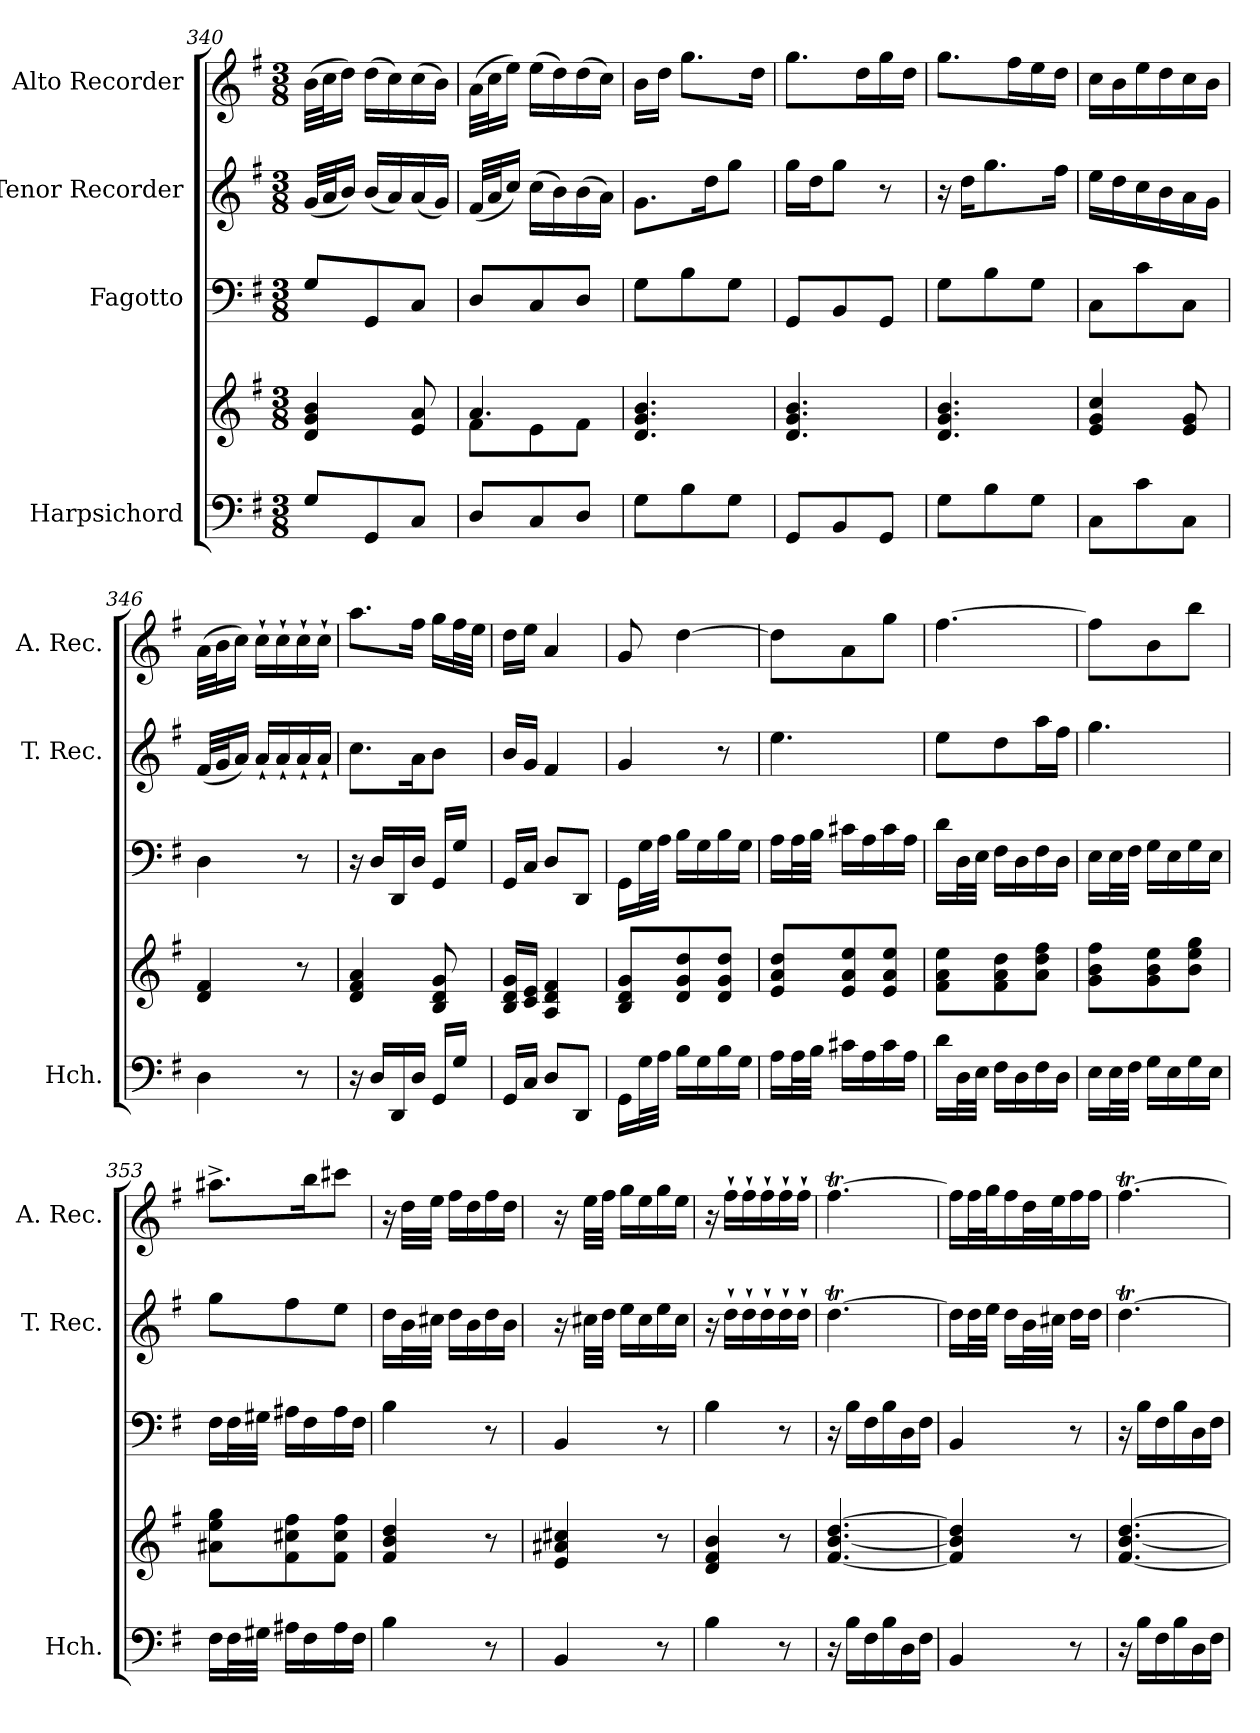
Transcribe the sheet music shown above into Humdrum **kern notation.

**kern	**kern	**kern	**kern	**kern
*part4	*part4	*part3	*part2	*part1
*staff5	*staff4	*staff3	*staff2	*staff1
*I"Harpsichord	*	*I"Fagotto	*I"Tenor Recorder	*I"Alto Recorder
*I'Hch.	*	*	*I'T. Rec.	*I'A. Rec.
*clefF4	*clefG2	*clefF4	*clefG2	*clefG2
*k[f#]	*k[f#]	*k[f#]	*k[f#]	*k[f#]
*M3/8	*M3/8	*M3/8	*M3/8	*M3/8
=340	=340	=340	=340	=340
8G/L	4d/ 4g/ 4b/	8G/L	(32g/LLL	(>32b\LLL
.	.	.	32a/J	32cc\J
.	.	.	16b/JJ)	16dd\JJ)
8GG/	.	8GG/	(16b/LL	(>16dd\LL
.	.	.	16a/)	16cc\)
8C/J	8e/ 8a/	8C/J	(16a/	(>16cc\
.	.	.	16g/JJ)	16b\JJ)
=341	=341	=341	=341	=341
*	*^	*	*	*
8D/L	4.a/	8f#\L	8D/L	(32f#/LLL	(>32a\LLL
.	.	.	.	32a/J	32cc\J
.	.	.	.	16cc/JJ)	16ee\JJ)
8C/	.	8e\	8C/	(>16cc\LL	(>16ee\LL
.	.	.	.	16b\)	16dd\)
8D/J	.	8f#\J	8D/J	(>16b\	(>16dd\
.	.	.	.	16a\JJ)	16cc\JJ)
*	*v	*v	*	*	*
=342	=342	=342	=342	=342
8G\L	4.d/ 4.g/ 4.b/	8G\L	8.g\L	16b\LL
.	.	.	.	16dd\JJ
8B\	.	8B\	.	8.gg\L
.	.	.	16dd\K	.
8G\J	.	8G\J	8gg\J	.
.	.	.	.	16dd\Jk
=343	=343	=343	=343	=343
8GG/L	4.d/ 4.g/ 4.b/	8GG/L	16gg\LL	8.gg\L
.	.	.	16dd\J	.
8BB/	.	8BB/	8gg\J	.
.	.	.	.	16dd\L
8GG/J	.	8GG/J	8r	16gg\
.	.	.	.	16dd\JJ
=344	=344	=344	=344	=344
8G\L	4.d/ 4.g/ 4.b/	8G\L	16r	8.gg\L
.	.	.	16dd\KL	.
8B\	.	8B\	8.gg\	.
.	.	.	.	16ff#\L
8G\J	.	8G\J	.	16ee\
.	.	.	16ff#\Jk	16dd\JJ
!!LO:LB:g=z
=345	=345	=345	=345	=345
8C\L	4e/ 4g/ 4cc/	8C\L	16ee\LL	16cc\LL
.	.	.	16dd\	16b\
8c\	.	8c\	16cc\	16ee\
.	.	.	16b\	16dd\
8C\J	8e/ 8g/	8C\J	16a\	16cc\
.	.	.	16g\JJ	16b\JJ
=346	=346	=346	=346	=346
4D\	4d/ 4f#/	4D\	(32f#/LLL	(>32a\LLL
.	.	.	32g/J	32b\J
.	.	.	16a/JJ)	16cc\JJ)
.	.	.	16a`/LL	16cc`\LL
.	.	.	16a`/	16cc`\
8r	8r	8r	16a`/	16cc`\
.	.	.	16a`/JJ	16cc`\JJ
=347	=347	=347	=347	=347
16r	4d/ 4f#/ 4a/	16r	8.cc\L	8.aa\L
16D/LL	.	16D/LL	.	.
16DD/	.	16DD/	.	.
16D/JJ	.	16D/JJ	16a\K	16ff#\Jk
16GG/LL	8B/ 8d/ 8g/	16GG/LL	8b\J	16gg\LL
16G/JJ	.	16G/JJ	.	32ff#\L
.	.	.	.	32ee\JJJ
=348	=348	=348	=348	=348
16GG/LL	16B/ 16d/ 16g/LL	16GG/LL	16b/LL	16dd\LL
16C/JJ	16c/ 16e/JJ	16C/JJ	16g/JJ	16ee\JJ
8D/L	4A/ 4d/ 4f#/	8D/L	4f#/	4a/
8DD/J	.	8DD/J	.	.
=349	=349	=349	=349	=349
16GG\LL	8B/ 8d/ 8g/L	16GG\LL	4g/	8g/
32G\L	.	32G\L	.	.
32A\JJJ	.	32A\JJJ	.	.
16B\LL	8d/ 8g/ 8dd/	16B\LL	.	[4dd\
16G\	.	16G\	.	.
16B\	8d/ 8g/ 8dd/J	16B\	8r	.
16G\JJ	.	16G\JJ	.	.
=350	=350	=350	=350	=350
16A\LL	8e/ 8a/ 8dd/L	16A\LL	4.ee\	8dd\L]
32A\L	.	32A\L	.	.
32B\JJJ	.	32B\JJJ	.	.
16c#X\LL	8e/ 8a/ 8ee/	16c#X\LL	.	8a\
16A\	.	16A\	.	.
16c#\	8e/ 8a/ 8ee/J	16c#\	.	8gg\J
16A\JJ	.	16A\JJ	.	.
=351	=351	=351	=351	=351
16d\LL	8f#\ 8a\ 8ee\L	16d\LL	8ee\L	[4.ff#\
32D\L	.	32D\L	.	.
32E\JJJ	.	32E\JJJ	.	.
16F#\LL	8f#\ 8a\ 8dd\	16F#\LL	8dd\	.
16D\	.	16D\	.	.
16F#\	8a\ 8dd\ 8ff#\J	16F#\	16aa\L	.
16D\JJ	.	16D\JJ	16ff#\JJ	.
=352	=352	=352	=352	=352
16E\LL	8g\ 8b\ 8ff#\L	16E\LL	4.gg\	8ff#\L]
32E\L	.	32E\L	.	.
32F#\JJJ	.	32F#\JJJ	.	.
16G\LL	8g\ 8b\ 8ee\	16G\LL	.	8b\
16E\	.	16E\	.	.
16G\	8b\ 8ee\ 8gg\J	16G\	.	8bb\J
16E\JJ	.	16E\JJ	.	.
!!LO:PB:g=z
=353	=353	=353	=353	=353
16F#\LL	8a#X\ 8ee\ 8gg\L	16F#\LL	8gg\L	8.aa#X^\L
32F#\L	.	32F#\L	.	.
32G#X\JJJ	.	32G#X\JJJ	.	.
16A#X\LL	8f#\ 8cc#X\ 8ff#\	16A#X\LL	8ff#\	.
16F#\	.	16F#\	.	16bb\K
16A#\	8f#\ 8cc#\ 8ff#\J	16A#\	8ee\J	8ccc#X\J
16F#\JJ	.	16F#\JJ	.	.
=354	=354	=354	=354	=354
4B\	4f#/ 4b/ 4dd/	4B\	16dd\LL	16r
.	.	.	32b\L	32dd\LLL
.	.	.	32cc#X\JJJ	32ee\JJJ
.	.	.	16dd\LL	16ff#\LL
.	.	.	16b\	16dd\
8r	8r	8r	16dd\	16ff#\
.	.	.	16b\JJ	16dd\JJ
=355	=355	=355	=355	=355
4BB/	4e/ 4a#X/ 4cc#X/	4BB/	16r	16r
.	.	.	32cc#X\LLL	32ee\LLL
.	.	.	32dd\JJJ	32ff#\JJJ
.	.	.	16ee\LL	16gg\LL
.	.	.	16cc#\	16ee\
8r	8r	8r	16ee\	16gg\
.	.	.	16cc#\JJ	16ee\JJ
=356	=356	=356	=356	=356
4B\	4d/ 4f#/ 4b/	4B\	16r	16r
.	.	.	16dd`\LL	16ff#`\LL
.	.	.	16dd`\	16ff#`\
.	.	.	16dd`\	16ff#`\
8r	8r	8r	16dd`\	16ff#`\
.	.	.	16dd`\JJ	16ff#`\JJ
=357	=357	=357	=357	=357
16r	[4.f#/ [4.b/ [4.dd/	16r	[4.ddT\	[4.ff#t\
16B\LL	.	16B\LL	.	.
16F#\	.	16F#\	.	.
16B\	.	16B\	.	.
16D\	.	16D\	.	.
16F#\JJ	.	16F#\JJ	.	.
=358	=358	=358	=358	=358
4BB/	4f#/] 4b/] 4dd/]	4BB/	16dd\LL]	16ff#\LL]
.	.	.	32dd\L	32ff#\L
.	.	.	32ee\JJJ	32gg\J
.	.	.	16dd\LL	16ff#\
.	.	.	32b\L	32dd\L
.	.	.	32cc#X\JJJ	32ee\J
8r	8r	8r	16dd\LL	16ff#\
.	.	.	16dd\JJ	16ff#\JJ
=359	=359	=359	=359	=359
16r	[4.f#/ [4.b/ [4.dd/	16r	[4.ddT\	[4.ff#t\
16B\LL	.	16B\LL	.	.
16F#\	.	16F#\	.	.
16B\	.	16B\	.	.
16D\	.	16D\	.	.
16F#\JJ	.	16F#\JJ	.	.
=	=	=	=	=
*-	*-	*-	*-	*-
